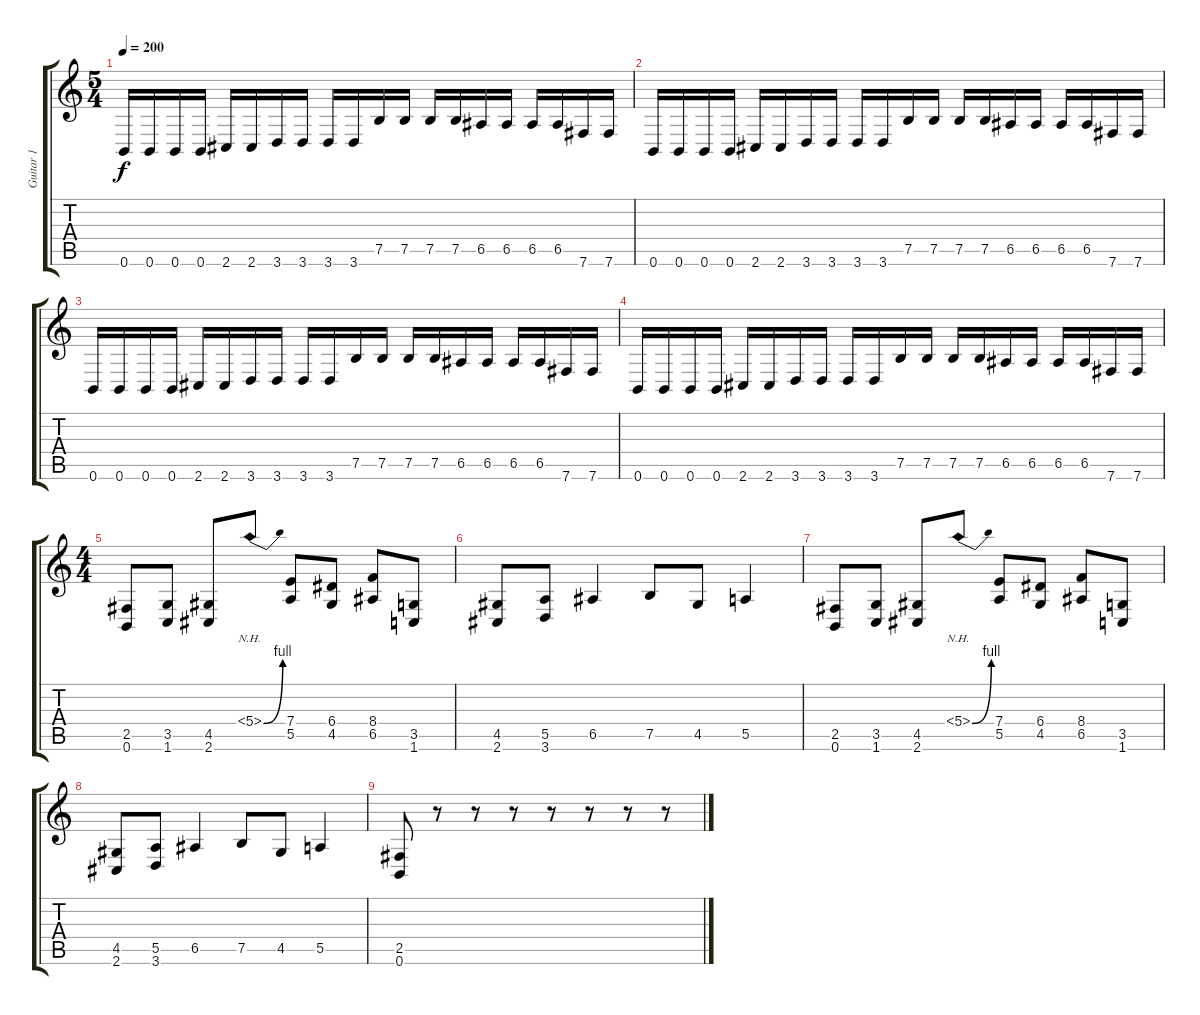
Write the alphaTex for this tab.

\track ("Guitar 1" "Guitar 1") {instrument distortionguitar}
\staff {score tabs}
\tuning (B3 Gb3 D3 A2 E2 B1) {hide}
\ts (5 4)
\tempo 200
\clef g2
\ks c
0.6.16{dy f} 0.6.16 0.6.16 0.6.16 2.6.16 2.6.16 3.6.16 3.6.16 3.6.16 3.6.16 7.5.16 7.5.16 7.5.16 7.5.16 6.5.16 6.5.16 6.5.16 6.5.16 7.6.16 7.6.16 |
0.6.16 0.6.16 0.6.16 0.6.16 2.6.16 2.6.16 3.6.16 3.6.16 3.6.16 3.6.16 7.5.16 7.5.16 7.5.16 7.5.16 6.5.16 6.5.16 6.5.16 6.5.16 7.6.16 7.6.16 |
0.6.16 0.6.16 0.6.16 0.6.16 2.6.16 2.6.16 3.6.16 3.6.16 3.6.16 3.6.16 7.5.16 7.5.16 7.5.16 7.5.16 6.5.16 6.5.16 6.5.16 6.5.16 7.6.16 7.6.16 |
0.6.16 0.6.16 0.6.16 0.6.16 2.6.16 2.6.16 3.6.16 3.6.16 3.6.16 3.6.16 7.5.16 7.5.16 7.5.16 7.5.16 6.5.16 6.5.16 6.5.16 6.5.16 7.6.16 7.6.16 |
\ts (4 4)
(2.5 0.6).8 (3.5 1.6).8 (4.5 2.6).8 5.4{be (bend 0 0 60 4) nh}.8 (7.4 5.5).8 (6.4 4.5).8 (8.4 6.5).8 (3.5 1.6).8 |
(4.5 2.6).8 (5.5 3.6).8 6.5.4 7.5.8 4.5.8 5.5.4 |
(2.5 0.6).8 (3.5 1.6).8 (4.5 2.6).8 5.4{be (bend 0 0 60 4) nh}.8 (7.4 5.5).8 (6.4 4.5).8 (8.4 6.5).8 (3.5 1.6).8 |
(4.5 2.6).8 (5.5 3.6).8 6.5.4 7.5.8 4.5.8 5.5.4 |
(2.5 0.6).8 r.8 r.8 r.8 r.8 r.8 r.8 r.8
